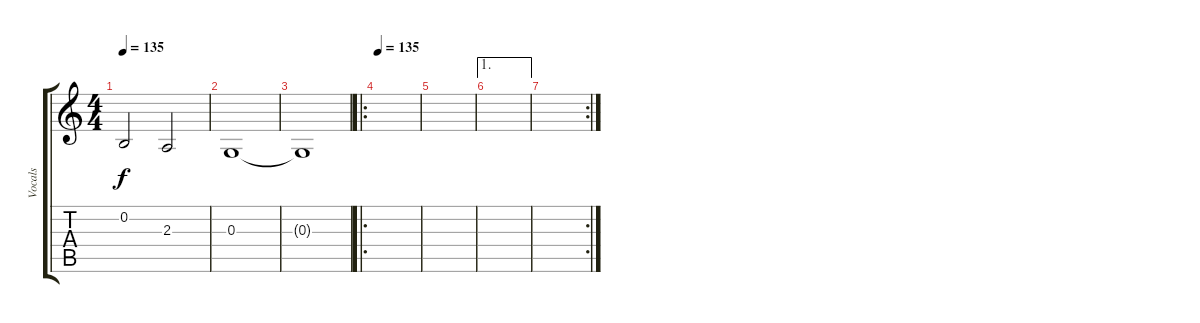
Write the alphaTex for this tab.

\track ("Vocals" "Vocals") {instrument clarinet}
\staff {score tabs}
\tuning (E4 B3 G3 D3 A2 E2) {hide}
\ts (4 4)
\tempo 135
\clef g2
\ks c
0.2.2{dy f} 2.3.2 |
0.3.1 |
0.3{t}.1 |
\ro
\tempo 135
|
|
\ae 1
|
\rc 2
